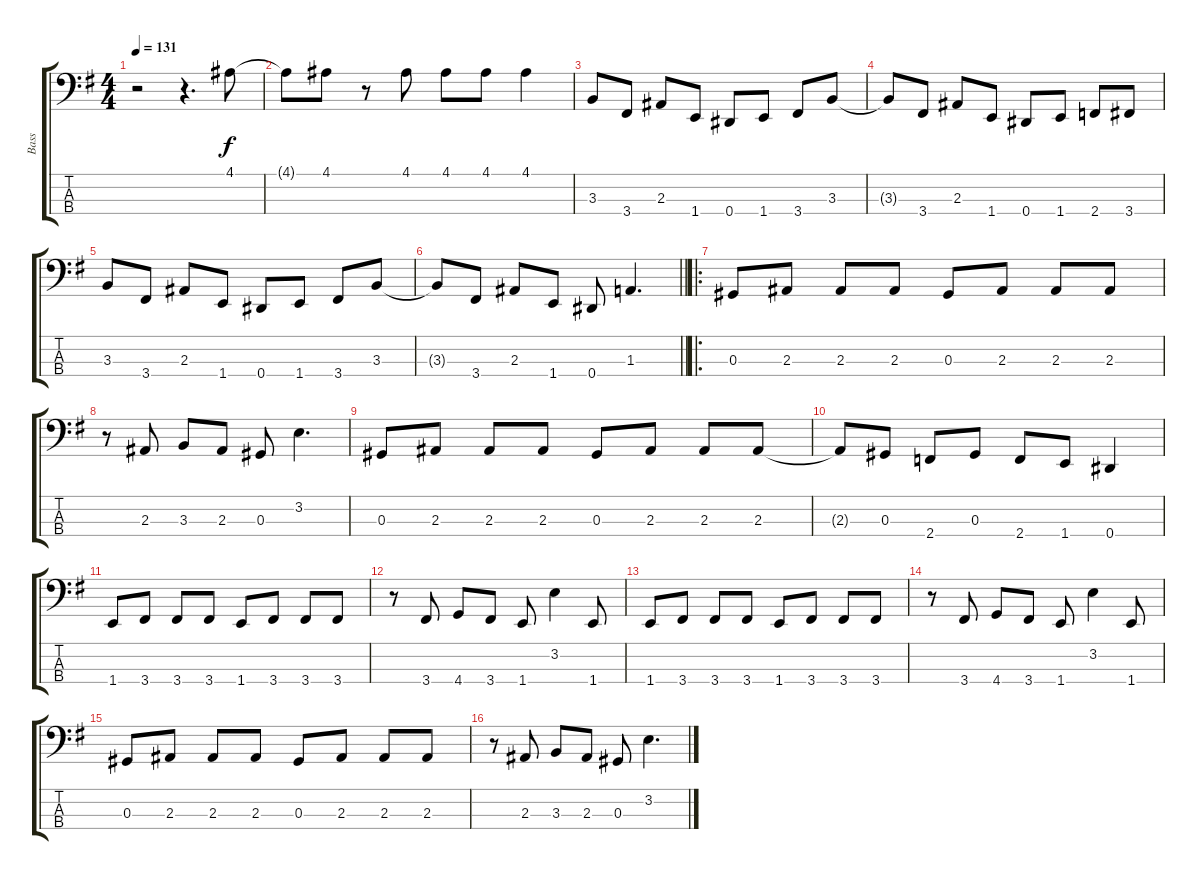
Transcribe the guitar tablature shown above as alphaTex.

\track ("Bass" "Bass") {instrument electricbasspick}
\staff {score tabs}
\tuning (Gb2 Db2 Ab1 Eb1) {hide}
\ts (4 4)
\tempo 131
\clef f4
\ks g
r.2{dy f} r.4{d} 4.1.8 |
4.1{t}.8 4.1.8 r.8 4.1.8 4.1.8 4.1.8 4.1.4 |
3.3.8 3.4.8 2.3.8 1.4.8 0.4.8 1.4.8 3.4.8 3.3.8 |
3.3{t}.8 3.4.8 2.3.8 1.4.8 0.4.8 1.4.8 2.4.8 3.4.8 |
3.3.8 3.4.8 2.3.8 1.4.8 0.4.8 1.4.8 3.4.8 3.3.8 |
\barLineRight lightlight
3.3{t}.8 3.4.8 2.3.8 1.4.8 0.4.8 1.3.4{d} |
\ro
\section ("" " ")
0.3.8 2.3.8 2.3.8 2.3.8 0.3.8 2.3.8 2.3.8 2.3.8 |
r.8 2.3.8 3.3.8 2.3.8 0.3.8 3.2.4{d} |
0.3.8 2.3.8 2.3.8 2.3.8 0.3.8 2.3.8 2.3.8 2.3.8 |
2.3{t}.8 0.3.8 2.4.8 0.3.8 2.4.8 1.4.8 0.4.4 |
1.4.8 3.4.8 3.4.8 3.4.8 1.4.8 3.4.8 3.4.8 3.4.8 |
r.8 3.4.8 4.4.8 3.4.8 1.4.8 3.2.4 1.4.8 |
1.4.8 3.4.8 3.4.8 3.4.8 1.4.8 3.4.8 3.4.8 3.4.8 |
r.8 3.4.8 4.4.8 3.4.8 1.4.8 3.2.4 1.4.8 |
0.3.8 2.3.8 2.3.8 2.3.8 0.3.8 2.3.8 2.3.8 2.3.8 |
r.8 2.3.8 3.3.8 2.3.8 0.3.8 3.2.4{d}
